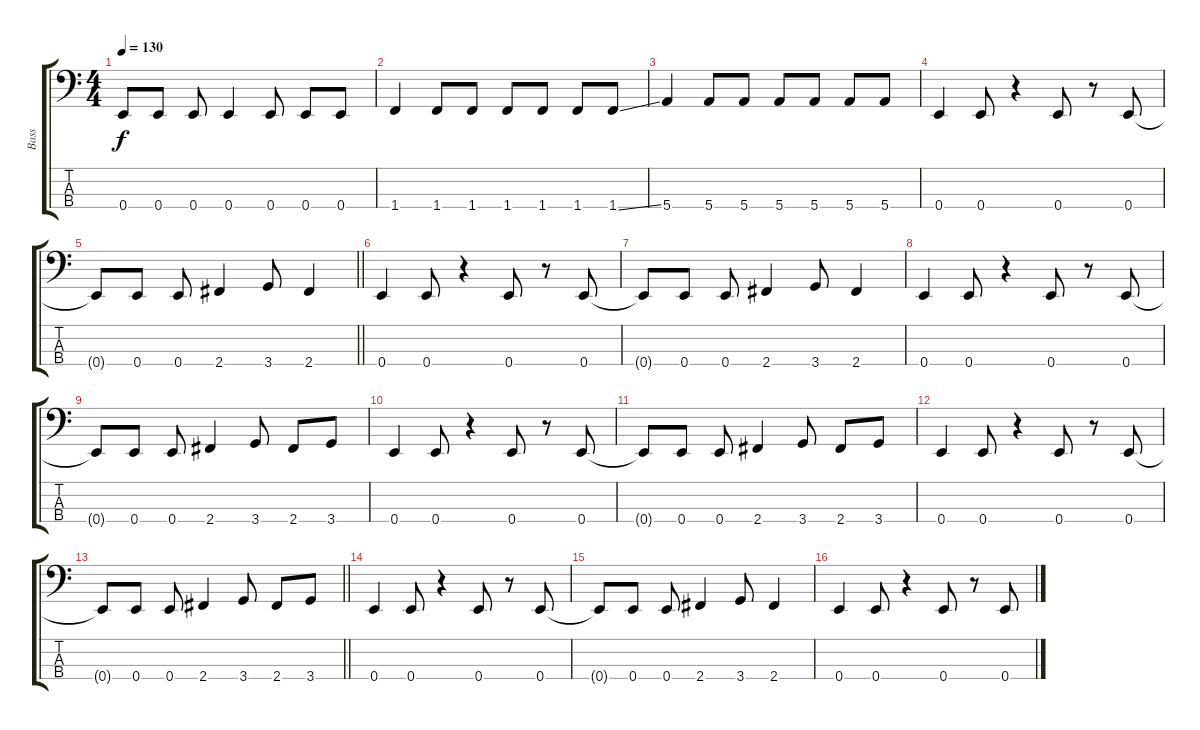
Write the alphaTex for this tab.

\track ("Bass" "Bass") {instrument electricbassfinger}
\staff {score tabs}
\tuning (G2 D2 A1 E1) {hide}
\ts (4 4)
\tempo 130
\clef f4
\ks c
0.4{t}.8{dy f} 0.4.8 0.4.8 0.4.4 0.4.8 0.4.8 0.4.8 |
1.4.4 1.4.8 1.4.8 1.4.8 1.4.8 1.4.8 1.4{ss}.8 |
5.4.4 5.4.8 5.4.8 5.4.8 5.4.8 5.4.8 5.4.8 |
0.4.4 0.4.8 r.4 0.4.8 r.8 0.4.8 |
\barLineRight lightlight
0.4{t}.8 0.4.8 0.4.8 2.4.4 3.4.8 2.4.4 |
0.4.4 0.4.8 r.4 0.4.8 r.8 0.4.8 |
0.4{t}.8 0.4.8 0.4.8 2.4.4 3.4.8 2.4.4 |
0.4.4 0.4.8 r.4 0.4.8 r.8 0.4.8 |
0.4{t}.8 0.4.8 0.4.8 2.4.4 3.4.8 2.4.8 3.4.8 |
0.4.4 0.4.8 r.4 0.4.8 r.8 0.4.8 |
0.4{t}.8 0.4.8 0.4.8 2.4.4 3.4.8 2.4.8 3.4.8 |
0.4.4 0.4.8 r.4 0.4.8 r.8 0.4.8 |
\barLineRight lightlight
0.4{t}.8 0.4.8 0.4.8 2.4.4 3.4.8 2.4.8 3.4.8 |
0.4.4 0.4.8 r.4 0.4.8 r.8 0.4.8 |
0.4{t}.8 0.4.8 0.4.8 2.4.4 3.4.8 2.4.4 |
0.4.4 0.4.8 r.4 0.4.8 r.8 0.4.8
